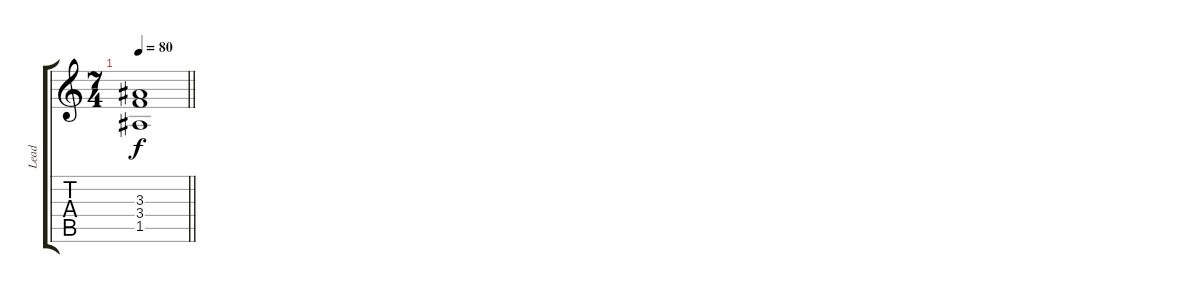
\track ("Lead" "Lead") {instrument overdrivenguitar}
\staff {score tabs}
\tuning (E4 B3 G3 D3 A2 E2) {hide}
\ts (7 4)
\tempo 80
\clef g2
\barLineRight lightlight
\ks c
(3.3 3.4 1.5).1{dy f}
